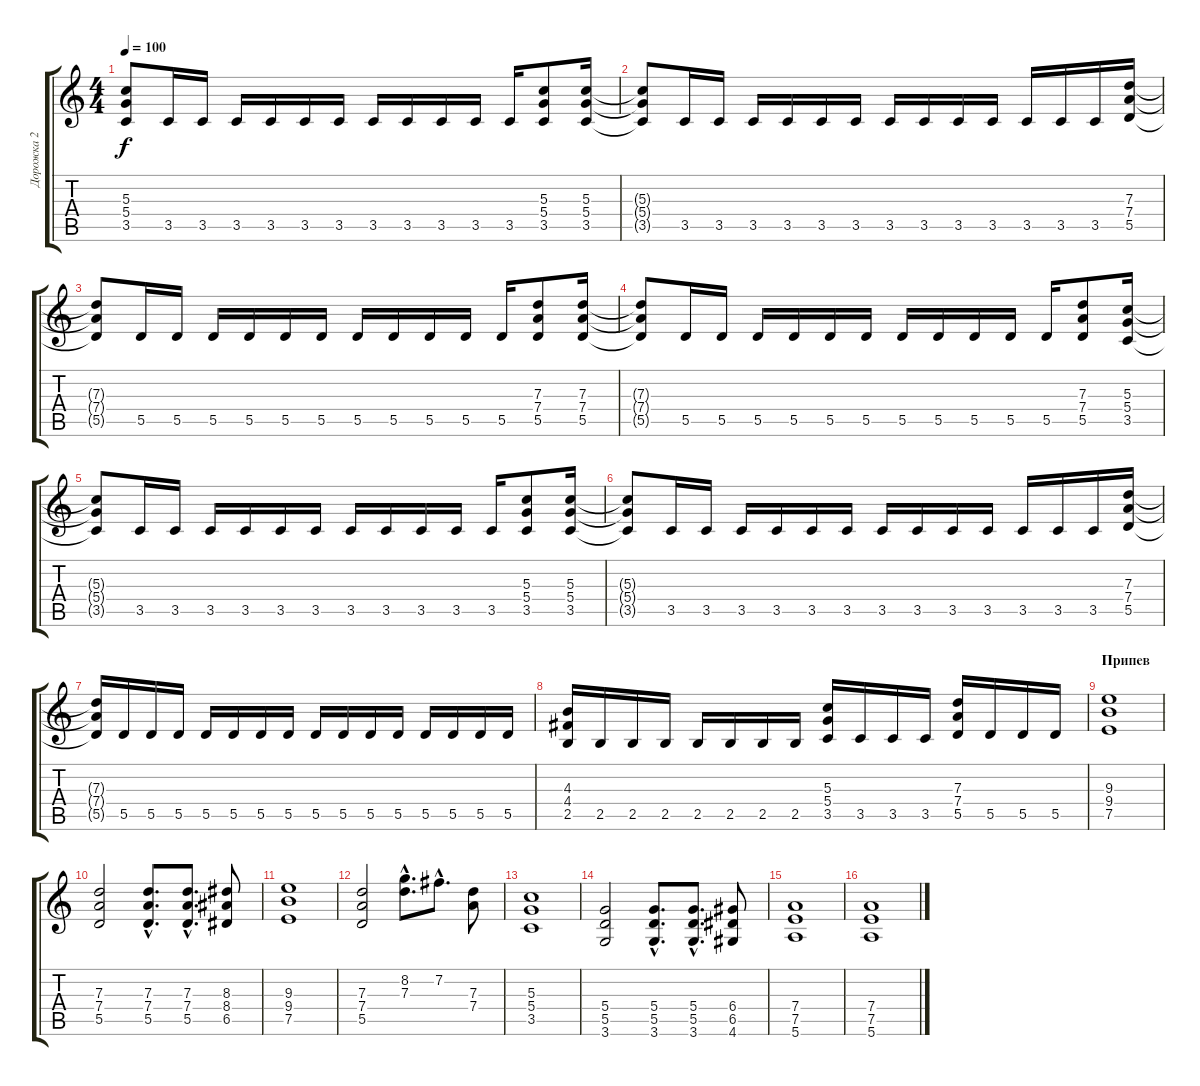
\track ("Дорожка 2" "Дорожка 2") {instrument distortionguitar}
\staff {score tabs}
\tuning (E4 B3 G3 D3 A2 E2) {hide}
\ts (4 4)
\tempo 100
\clef g2
\ks c
(5.3 5.4 3.5).8{dy f} 3.5.16 3.5.16 3.5.16 3.5.16 3.5.16 3.5.16 3.5.16 3.5.16 3.5.16 3.5.16 3.5.16 (5.3 5.4 3.5).8 (5.3 5.4 3.5).16 |
(5.3{t} 5.4{t} 3.5{t}).8 3.5.16 3.5.16 3.5.16 3.5.16 3.5.16 3.5.16 3.5.16 3.5.16 3.5.16 3.5.16 3.5.16 3.5.16 3.5.16 (7.3 7.4 5.5).16 |
(7.3{t} 7.4{t} 5.5{t}).8 5.5.16 5.5.16 5.5.16 5.5.16 5.5.16 5.5.16 5.5.16 5.5.16 5.5.16 5.5.16 5.5.16 (7.3 7.4 5.5).8 (7.3 7.4 5.5).16 |
(7.3{t} 7.4{t} 5.5{t}).8 5.5.16 5.5.16 5.5.16 5.5.16 5.5.16 5.5.16 5.5.16 5.5.16 5.5.16 5.5.16 5.5.16 (7.3 7.4 5.5).8 (5.3 5.4 3.5).16 |
(5.3{t} 5.4{t} 3.5{t}).8 3.5.16 3.5.16 3.5.16 3.5.16 3.5.16 3.5.16 3.5.16 3.5.16 3.5.16 3.5.16 3.5.16 (5.3 5.4 3.5).8 (5.3 5.4 3.5).16 |
(5.3{t} 5.4{t} 3.5{t}).8 3.5.16 3.5.16 3.5.16 3.5.16 3.5.16 3.5.16 3.5.16 3.5.16 3.5.16 3.5.16 3.5.16 3.5.16 3.5.16 (7.3 7.4 5.5).16 |
(7.3{t} 7.4{t} 5.5{t}).16 5.5.16 5.5.16 5.5.16 5.5.16 5.5.16 5.5.16 5.5.16 5.5.16 5.5.16 5.5.16 5.5.16 5.5.16 5.5.16 5.5.16 5.5.16 |
(4.3 4.4 2.5).16 2.5.16 2.5.16 2.5.16 2.5.16 2.5.16 2.5.16 2.5.16 (5.3 5.4 3.5).16 3.5.16 3.5.16 3.5.16 (7.3 7.4 5.5).16 5.5.16 5.5.16 5.5.16 |
\section ("" "Припев")
(9.3 9.4 7.5).1 |
(7.3 7.4 5.5).2 (7.3{hac} 7.4{hac} 5.5{hac}).8{d} (7.3{hac} 7.4{hac} 5.5{hac}).8{d} (8.3 8.4 6.5).8 |
(9.3 9.4 7.5).1 |
(7.3 7.4 5.5).2 (8.2{hac} 7.3{hac}).8{d} 7.2{hac}.8{d} (7.3 7.4).8 |
(5.3 5.4 3.5).1 |
(5.4 5.5 3.6).2 (5.4{hac} 5.5{hac} 3.6{hac}).8{d} (5.4{hac} 5.5{hac} 3.6{hac}).8{d} (6.4 6.5 4.6).8 |
(7.4 7.5 5.6).1 |
(7.4 7.5 5.6).1
